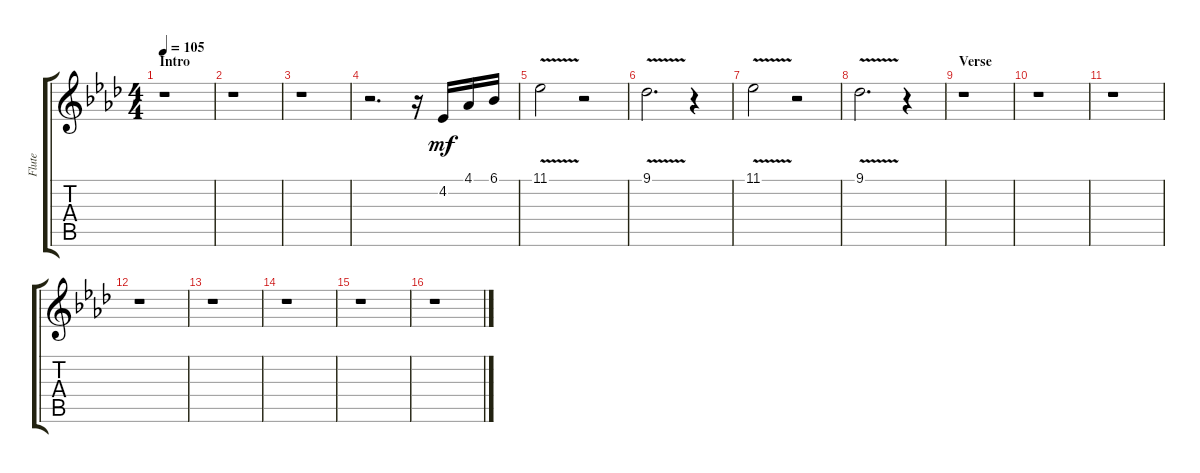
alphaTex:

\track ("Flute" "Flute") {instrument flute}
\staff {score tabs}
\tuning (E4 B3 G3 D3 A2 E2) {hide}
\ts (4 4)
\section ("" "Intro")
\tempo 105
\clef g2
\ks ab
r.1{dy mf instrument flute} |
r.1 |
r.1 |
r.2{d} r.16 4.2.16 4.1.16 6.1.16 |
11.1{v}.2 r.2 |
9.1{v}.2{d} r.4 |
11.1{v}.2 r.2 |
9.1{v}.2{d} r.4 |
\section ("" "Verse")
r.1 |
r.1 |
r.1 |
r.1 |
r.1 |
r.1 |
r.1 |
r.1
